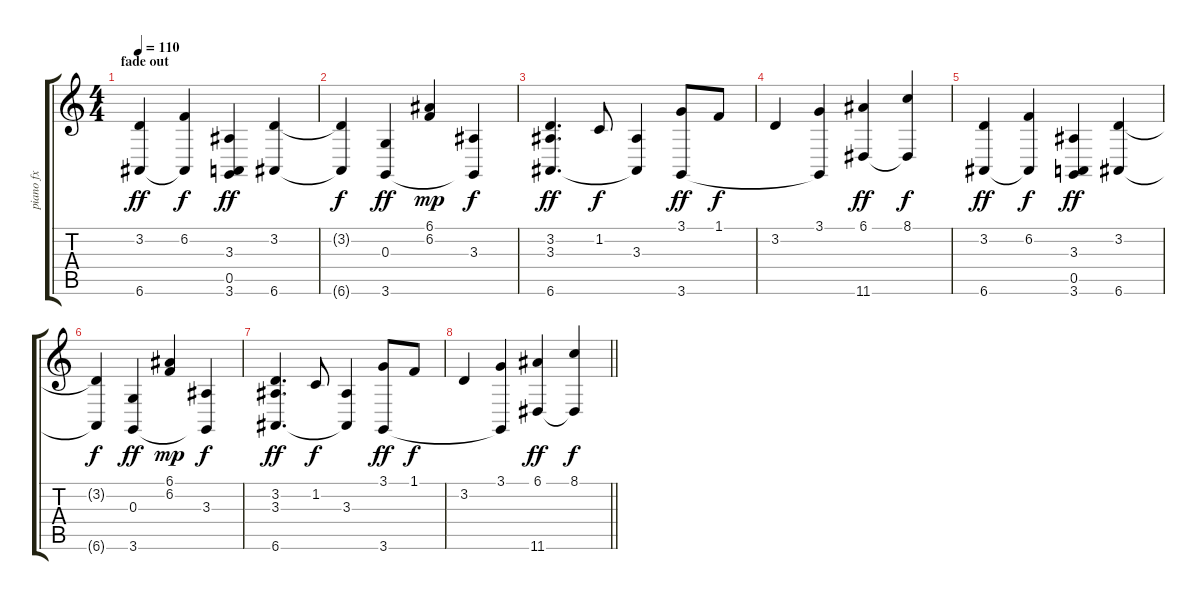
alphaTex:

\track ("piano fx" "piano fx") {instrument electricpiano1}
\staff {score tabs}
\tuning (E4 B3 G3 D3 A2 E2) {hide}
\ts (4 4)
\section ("" "fade out")
\tempo 110
\clef g2
\ks c
(3.2 6.6).4{dy ff volume 6} (6.2 6.6{t}).4{dy f} (3.3 0.5 3.6).4{dy ff} (3.2 6.6).4 |
(3.2{t} 6.6{t}).4{dy f} (0.3 3.6).4{dy ff} (6.1 6.2).4{dy mp} (3.3 3.6{t}).4{dy f} |
(3.2 3.3 6.6).4{d dy ff} 1.2.8{dy f} (3.3 6.6{t}).4 (3.1 3.6).8{dy ff} 1.1.8{dy f} |
3.2.4 (3.1 3.6{t}).4 (6.1 11.6).4{dy ff} (8.1 11.6{t}).4{dy f} |
(3.2 6.6).4{dy ff volume 0} (6.2 6.6{t}).4{dy f} (3.3 0.5 3.6).4{dy ff} (3.2 6.6).4 |
(3.2{t} 6.6{t}).4{dy f} (0.3 3.6).4{dy ff} (6.1 6.2).4{dy mp} (3.3 3.6{t}).4{dy f} |
(3.2 3.3 6.6).4{d dy ff} 1.2.8{dy f} (3.3 6.6{t}).4 (3.1 3.6).8{dy ff} 1.1.8{dy f} |
\barLineRight lightlight
3.2.4 (3.1 3.6{t}).4 (6.1 11.6).4{dy ff} (8.1 11.6{t}).4{dy f}
